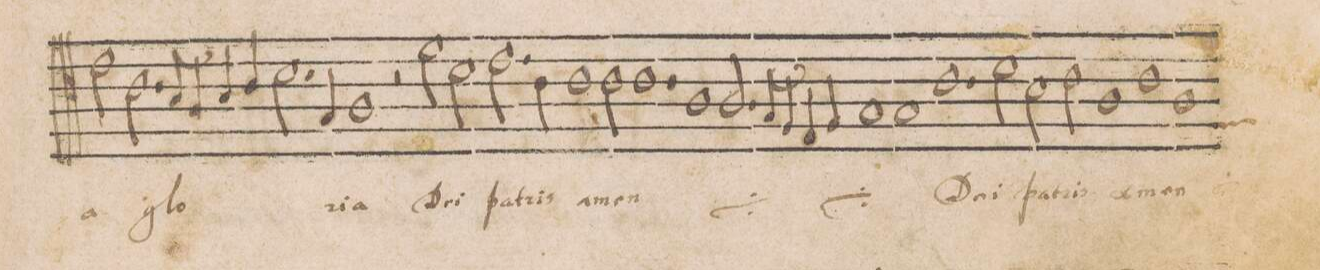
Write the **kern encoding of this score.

**kern	**text
*I"ALTVS	*
*clefC4	*
*k[]	*
*met(C|)	*
*M2/1	*
2e\	-a
2.c\	glo-
=139-	=139-
8B/L	.
8A/J	.
4B/	.
4c/	.
2.d\	.
4G/	-ri-
=140-	=140-
1A	-a
2rc	.
2f\	De-
=141-	=141-
2d\	-i
2.e\	pa-
4c\	-tris
1c\	a-
=142-	=142-
2c\	-men
1c	.
=143-	=143-
2rc	.
*	*ij
1A	De-
2.A/	-i
=144-	=144-
8G/L	pa-
8F/J	.
4E/	.
4F/	-tris
1G	pa-
=145-	=145-
1G	-tris
*	*Xij
1.c	De-
=146-	=146-
2d\	-i
2B\	pa-
2c\	-tris
=147-	=147-
1A	a-
1c	-men
=148-	=148-
*custos:F	*
1A	.
*	*ij
*-	*-
